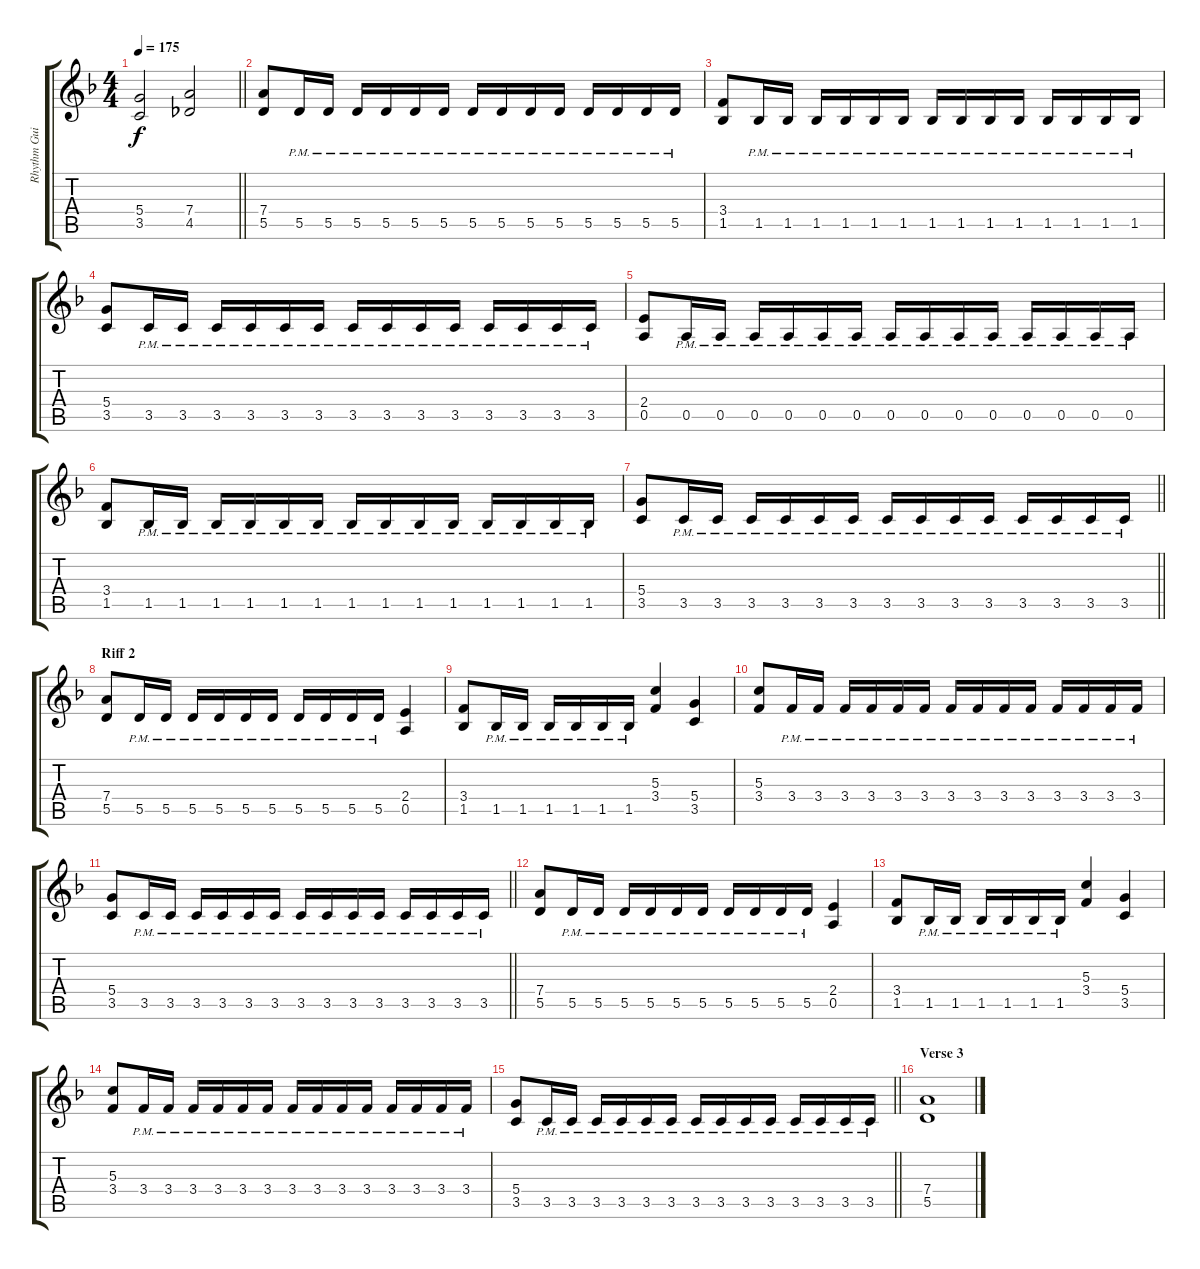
\track ("Rhythm Guitar 1: Juha-Pekka Alanen" "Rhythm Gui") {instrument distortionguitar}
\staff {score tabs}
\tuning (E4 B3 G3 D3 A2 E2) {hide}
\ts (4 4)
\tempo 175
\clef g2
\barLineRight lightlight
\ks dminor
(5.4 3.5).2{dy f} (7.4 4.5).2 |
(7.4 5.5).8 5.5{pm}.16 5.5{pm}.16 5.5{pm}.16 5.5{pm}.16 5.5{pm}.16 5.5{pm}.16 5.5{pm}.16 5.5{pm}.16 5.5{pm}.16 5.5{pm}.16 5.5{pm}.16 5.5{pm}.16 5.5{pm}.16 5.5{pm}.16 |
(3.4 1.5).8 1.5{pm}.16 1.5{pm}.16 1.5{pm}.16 1.5{pm}.16 1.5{pm}.16 1.5{pm}.16 1.5{pm}.16 1.5{pm}.16 1.5{pm}.16 1.5{pm}.16 1.5{pm}.16 1.5{pm}.16 1.5{pm}.16 1.5{pm}.16 |
(5.4 3.5).8 3.5{pm}.16 3.5{pm}.16 3.5{pm}.16 3.5{pm}.16 3.5{pm}.16 3.5{pm}.16 3.5{pm}.16 3.5{pm}.16 3.5{pm}.16 3.5{pm}.16 3.5{pm}.16 3.5{pm}.16 3.5{pm}.16 3.5{pm}.16 |
(2.4 0.5).8 0.5{pm}.16 0.5{pm}.16 0.5{pm}.16 0.5{pm}.16 0.5{pm}.16 0.5{pm}.16 0.5{pm}.16 0.5{pm}.16 0.5{pm}.16 0.5{pm}.16 0.5{pm}.16 0.5{pm}.16 0.5{pm}.16 0.5{pm}.16 |
(3.4 1.5).8 1.5{pm}.16 1.5{pm}.16 1.5{pm}.16 1.5{pm}.16 1.5{pm}.16 1.5{pm}.16 1.5{pm}.16 1.5{pm}.16 1.5{pm}.16 1.5{pm}.16 1.5{pm}.16 1.5{pm}.16 1.5{pm}.16 1.5{pm}.16 |
\barLineRight lightlight
(5.4 3.5).8 3.5{pm}.16 3.5{pm}.16 3.5{pm}.16 3.5{pm}.16 3.5{pm}.16 3.5{pm}.16 3.5{pm}.16 3.5{pm}.16 3.5{pm}.16 3.5{pm}.16 3.5{pm}.16 3.5{pm}.16 3.5{pm}.16 3.5{pm}.16 |
\section ("" "Riff 2")
(7.4 5.5).8 5.5{pm}.16 5.5{pm}.16 5.5{pm}.16 5.5{pm}.16 5.5{pm}.16 5.5{pm}.16 5.5{pm}.16 5.5{pm}.16 5.5{pm}.16 5.5{pm}.16 (2.4 0.5).4 |
(3.4 1.5).8 1.5{pm}.16 1.5{pm}.16 1.5{pm}.16 1.5{pm}.16 1.5{pm}.16 1.5{pm}.16 (5.3 3.4).4 (5.4 3.5).4 |
(5.3 3.4).8 3.4{pm}.16 3.4{pm}.16 3.4{pm}.16 3.4{pm}.16 3.4{pm}.16 3.4{pm}.16 3.4{pm}.16 3.4{pm}.16 3.4{pm}.16 3.4{pm}.16 3.4{pm}.16 3.4{pm}.16 3.4{pm}.16 3.4{pm}.16 |
\barLineRight lightlight
(5.4 3.5).8 3.5{pm}.16 3.5{pm}.16 3.5{pm}.16 3.5{pm}.16 3.5{pm}.16 3.5{pm}.16 3.5{pm}.16 3.5{pm}.16 3.5{pm}.16 3.5{pm}.16 3.5{pm}.16 3.5{pm}.16 3.5{pm}.16 3.5{pm}.16 |
(7.4 5.5).8 5.5{pm}.16 5.5{pm}.16 5.5{pm}.16 5.5{pm}.16 5.5{pm}.16 5.5{pm}.16 5.5{pm}.16 5.5{pm}.16 5.5{pm}.16 5.5{pm}.16 (2.4 0.5).4 |
(3.4 1.5).8 1.5{pm}.16 1.5{pm}.16 1.5{pm}.16 1.5{pm}.16 1.5{pm}.16 1.5{pm}.16 (5.3 3.4).4 (5.4 3.5).4 |
(5.3 3.4).8 3.4{pm}.16 3.4{pm}.16 3.4{pm}.16 3.4{pm}.16 3.4{pm}.16 3.4{pm}.16 3.4{pm}.16 3.4{pm}.16 3.4{pm}.16 3.4{pm}.16 3.4{pm}.16 3.4{pm}.16 3.4{pm}.16 3.4{pm}.16 |
\barLineRight lightlight
(5.4 3.5).8 3.5{pm}.16 3.5{pm}.16 3.5{pm}.16 3.5{pm}.16 3.5{pm}.16 3.5{pm}.16 3.5{pm}.16 3.5{pm}.16 3.5{pm}.16 3.5{pm}.16 3.5{pm}.16 3.5{pm}.16 3.5{pm}.16 3.5{pm}.16 |
\section ("" "Verse 3")
(7.4 5.5).1
